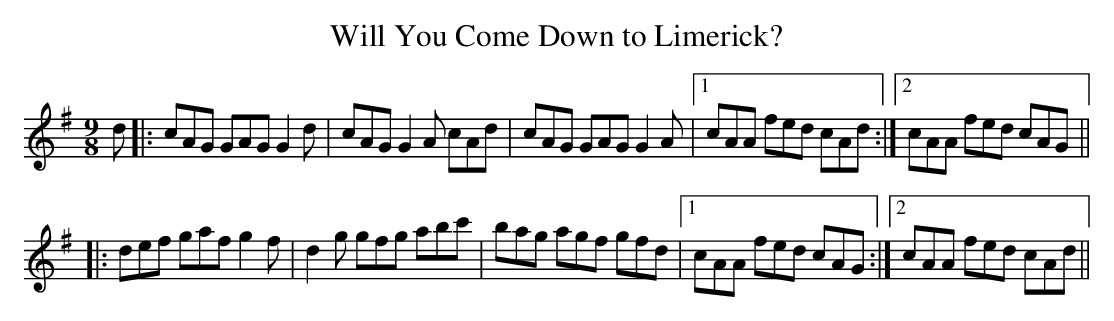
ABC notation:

X:1
T:Will You Come Down to Limerick?
M:9/8
K:G
d|:cAG GAG G2d|cAG G2A cAd|cAG GAG G2A|1 cAA fed cAd:|2 cAA fed cAG||
|:def gaf g2f|d2g gfg abc'|bag agf gfd|1 cAA fed cAG:|2 cAA fed cAd||
